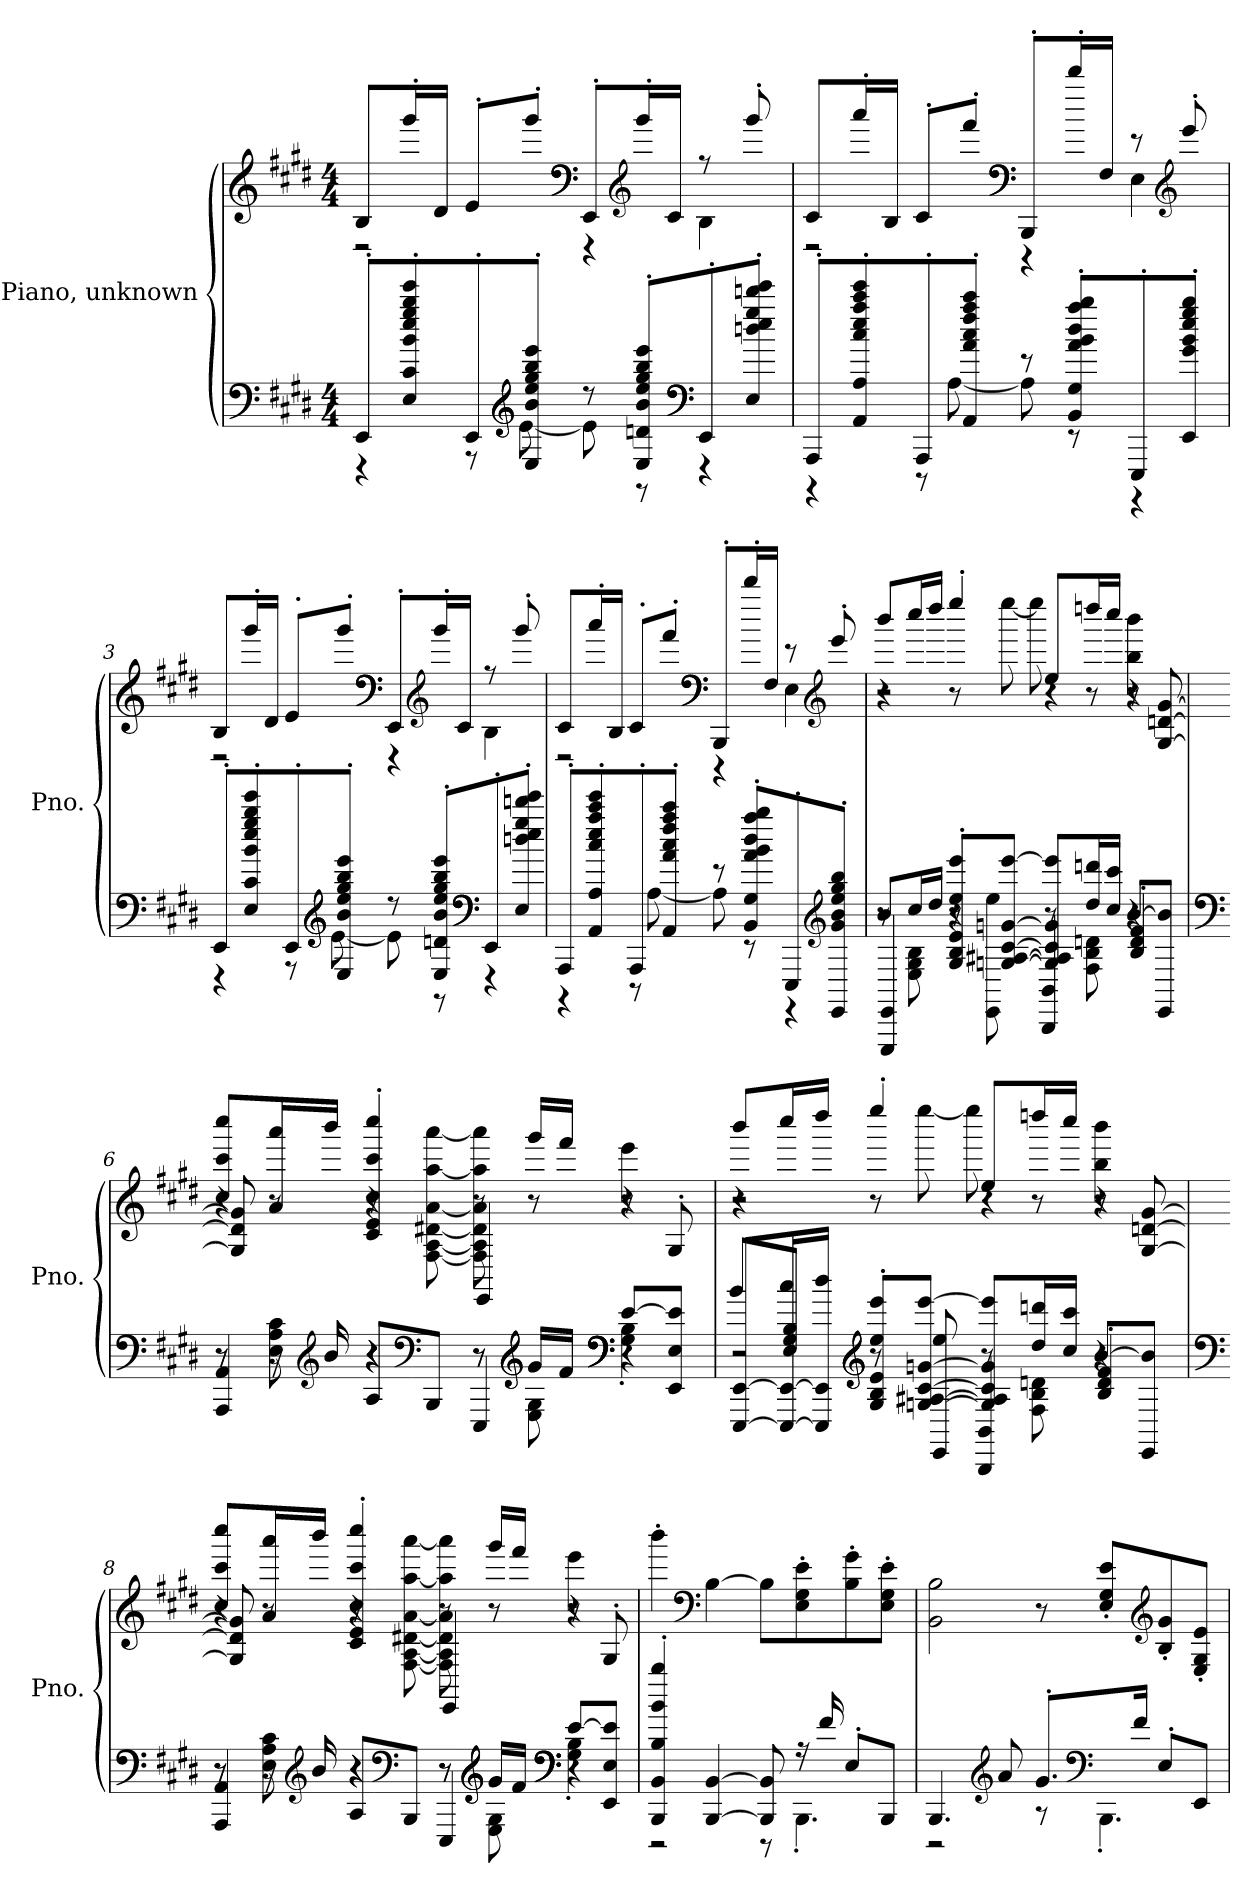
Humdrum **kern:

**kern	**kern
*part1	*part1
*staff2	*staff1
*I"Piano, unknown	*
*I'Pno.	*
*clefF4	*clefG2
*k[f#c#g#d#]	*k[f#c#g#d#]
*M4/4	*M4/4
*MM120	*MM120
=1	=1
*^	*^
8EE'/L	4r	8B/L	2r
8E/' 8c#/' 8b/' 8ee/' 8gg#/' 8bb/' 8eee/'	.	16ggg#'/L	.
.	.	16d#/JJ	.
8EE'/	8r	8e'/L	.
*clefG2	*	*	*
8E/' 8b/' 8ee/' 8gg#/' 8bb/' 8eee/'J	[8e\	8ggg#'/J	.
*	*	*clefF4	*
8r	8e\]	8EE'/L	4r
*	*	*clefG2	*
8E/' 8dn/' 8b/' 8ee/' 8gg#/' 8bb/' 8eee/'L	8r	16ggg#'/L	.
.	.	16c#/JJ	.
*clefF4	*	*	*
8EE'/	4r	8r	4B\
8E/' 8ddn/' 8ee/' 8gg#/' 8dddn/' 8eee/'J	.	8ggg#'/	.
=2	=2	=2	=2
8AAA'/L	4r	8c#/L	2r
8AA/' 8A/' 8cc#/' 8ee/' 8aa/' 8ccc#/' 8eee/'	.	16aaa'/L	.
.	.	16B/JJ	.
8AAA'/	8r	8c#'/L	.
8AA/' 8a/' 8cc#/' 8ff#/' 8aa/' 8ccc#/'J	[8A\	8fff#'/J	.
*	*	*clefF4	*
8r	8A\]	8BBB'/L	4r
8BB/' 8G#/' 8a/' 8b/' 8dd#/' 8aa/' 8bb/'L	8r	16ddd#'/L	.
.	.	16F#/JJ	.
8EEE'/	4r	8r	4E\
*	*	*clefG2	*
8EE/' 8g#/' 8b/' 8ee/' 8gg#/' 8bb/'J	.	8eee'/	.
!!LO:LB:g=z	!!
=3	=3	=3	=3
8EE'/L	4r	8B/L	2r
8E/' 8c#/' 8b/' 8ee/' 8gg#/' 8bb/' 8eee/'	.	16ggg#'/L	.
.	.	16d#/JJ	.
8EE'/	8r	8e'/L	.
*clefG2	*	*	*
8E/' 8b/' 8ee/' 8gg#/' 8bb/' 8eee/'J	[8e\	8ggg#'/J	.
*	*	*clefF4	*
8r	8e\]	8EE'/L	4r
*	*	*clefG2	*
8E/' 8dn/' 8b/' 8ee/' 8gg#/' 8bb/' 8eee/'L	8r	16ggg#'/L	.
.	.	16c#/JJ	.
*clefF4	*	*	*
8EE'/	4r	8r	4B\
8E/' 8ddn/' 8ee/' 8gg#/' 8dddn/' 8eee/'J	.	8ggg#'/	.
=4	=4	=4	=4
8AAA'/L	4r	8c#/L	2r
8AA/' 8A/' 8cc#/' 8ee/' 8aa/' 8ccc#/' 8eee/'	.	16aaa'/L	.
.	.	16B/JJ	.
8AAA'/	8r	8c#'/L	.
8AA/' 8a/' 8cc#/' 8ff#/' 8aa/' 8ccc#/'J	[8A\	8fff#'/J	.
*	*	*clefF4	*
8r	8A\]	8BBB'/L	4r
8BB/' 8G#/' 8a/' 8b/' 8dd#/' 8aa/' 8bb/'L	8r	16ddd#'/L	.
.	.	16F#/JJ	.
8EEE'/	4r	8r	4E\
*clefG2	*	*clefG2	*
8EE/' 8g#/' 8b/' 8ee/' 8gg#/' 8bb/'J	.	8eee'/	.
!!LO:LB:g=z
=5	=5	=5	=5
*	*^	*	*^
8b/L	8r	4EEE/ 4EE/	8bbb/L	4r	2r
16cc#/L	8E\ 8G#\ 8B\	.	16cccc#/L	.	.
16dd#/JJ	.	.	16dddd#/JJ	.	.
8G#/' 8B/' 8e/' 8ee/' 8eee/'L	8r	4r	4eeee'/	8r	.
[8Gn/ [8A#X/ [8c#/ [8gn/ [8eee/J	8EE\ 8ee\	.	.	[8eeee\	.
8G/] 8A#/] 8c#/] 8g/] 8eee/]L	8r	4BBB/ 4BB/	8ee/L	8eeee\]	4r
16dd#/ 16dddn/L	8F#\ 8B\ 8dn\	.	16ddddn/L	8r	.
16cc#/ 16ccc#/JJ	.	.	16cccc#/JJ	.	.
[8b/L	4r	4B/' 4d/' 4f#/'	4r	4bb\ 4bbb\	8r
8EE/ 8b/]J	.	.	.	.	[8G#/ [8dn/ [8g#/
=6	=6	=6	=6	=6	=6
*clefF4	*	*	*	*	*
8r	8r	4AAA/ 4AA/	8cc#/ 8ccc#/ 8cccc#/L	4r	8G#/] 8d/] 8g#/]
16r	8E\ 8A\ 8c#\	.	16a/ 16aaa/L	.	8r
*clefG2	*	*	*	*	*
16b/	.	.	16bbb/JJ	.	.
8A/L	4r	4r	4c#/' 4e/' 4cc#/' 4ccc#/' 4cccc#/'	8r	4r
*clefF4	*	*	*	*	*
8BBB/J	.	.	.	[8F#\ [8A\ [8d#X\ [8a\ [8aa\ [8aaa\	.
8r	8r	4EEE/	8r	8F#\] 8A\] 8d#\] 8a\] 8aa\] 8aaa\]	4EE/
*clefG2	*	*	*	*	*
16g#/LL	8E\ 8G#\	.	16ggg#/LL	8r	.
16f#/JJ	.	.	16fff#/JJ	.	.
*clefF4	*	*	*	*	*
[8e/L	4G#\' 4B\'	4r	8r	4eee\	4r
8EE/ 8E/ 8e/]J	.	.	8G#'/	.	.
!!LO:LB:g=z	!!	!!
=7	=7	=7	=7	=7	=7
[8EEE/ [8EE/L	2r	8b/L	8bbb/L	4r	2r
16EEE/_ 16EE/_ 16cc#/L	.	8E/ 8G#/ 8B/J	16cccc#/L	.	.
16EEE/] 16EE/] 16dd#/JJ	.	.	16dddd#/JJ	.	.
*clefG2	*	*	*	*	*
8G#/' 8B/' 8e/' 8ee/' 8eee/'L	.	8r	4eeee'/	8r	.
[8Gn/ [8A#X/ [8c#/ [8gn/ [8eee/J	.	8EE/ 8ee/	.	[8eeee\	.
8G/] 8A#/] 8c#/] 8g/] 8eee/]L	8r	4BBB/ 4BB/	8ee/L	8eeee\]	4r
16dd#/ 16dddn/L	8F#\ 8B\ 8dn\	.	16ddddn/L	8r	.
16cc#/ 16ccc#/JJ	.	.	16cccc#/JJ	.	.
[8b/L	4r	4B/' 4d/' 4f#/'	4r	4bb\ 4bbb\	8r
8EE/ 8b/]J	.	.	.	.	[8G#/ [8dn/ [8g#/
=8	=8	=8	=8	=8	=8
*clefF4	*	*	*	*	*
8r	8r	4AAA/ 4AA/	8cc#/ 8ccc#/ 8cccc#/L	4r	8G#/] 8d/] 8g#/]
16r	8E\ 8A\ 8c#\	.	16a/ 16aaa/L	.	8r
*clefG2	*	*	*	*	*
16b/	.	.	16bbb/JJ	.	.
8A/L	4r	4r	4c#/' 4e/' 4cc#/' 4ccc#/' 4cccc#/'	8r	4r
*clefF4	*	*	*	*	*
8BBB/J	.	.	.	[8F#\ [8A\ [8d#X\ [8a\ [8aa\ [8aaa\	.
8r	8r	4EEE/	8r	8F#\] 8A\] 8d#\] 8a\] 8aa\] 8aaa\]	4EE/
*clefG2	*	*	*	*	*
16g#/LL	8E\ 8G#\	.	16ggg#/LL	8r	.
16f#/JJ	.	.	16fff#/JJ	.	.
*clefF4	*	*	*	*	*
[8e/L	4G#\' 4B\'	4r	8r	4eee\	4r
8EE/ 8E/ 8e/]J	.	.	8G#'/	.	.
*	*v	*v	*	*	*
*	*	*v	*v	*v
!!LO:LB:g=z
=9	=9	=9
4BBB/' 4BB/' 4B/' 4b/' 4bb/'	2r	4bbb'\
*	*	*clefF4
[4BBB/ [4BB/	.	[4B\
8BBB/] 8BB/]	8r	8B\L]
16r	4.BBB'\	8E\' 8G#\' 8e\'
16f#/	.	.
8E'/L	.	8B\' 8g#\'
8BBB/J	.	8E\' 8G#\' 8e\'J
=10	=10	=10
4.BBB/	2r	2BB\ 2B\
*clefG2	*	*
8a/	.	.
8.g#'/L	8r	8r
*clefF4	*	*
.	4.BBB'\	8E/' 8G#/' 8e/'L
16f#/Jk	.	.
*	*	*clefG2
8E'/L	.	8B/' 8g#/'
8EE/J	.	8E/' 8G#/' 8e/'J
*v	*v	*
=	=
*-	*-
